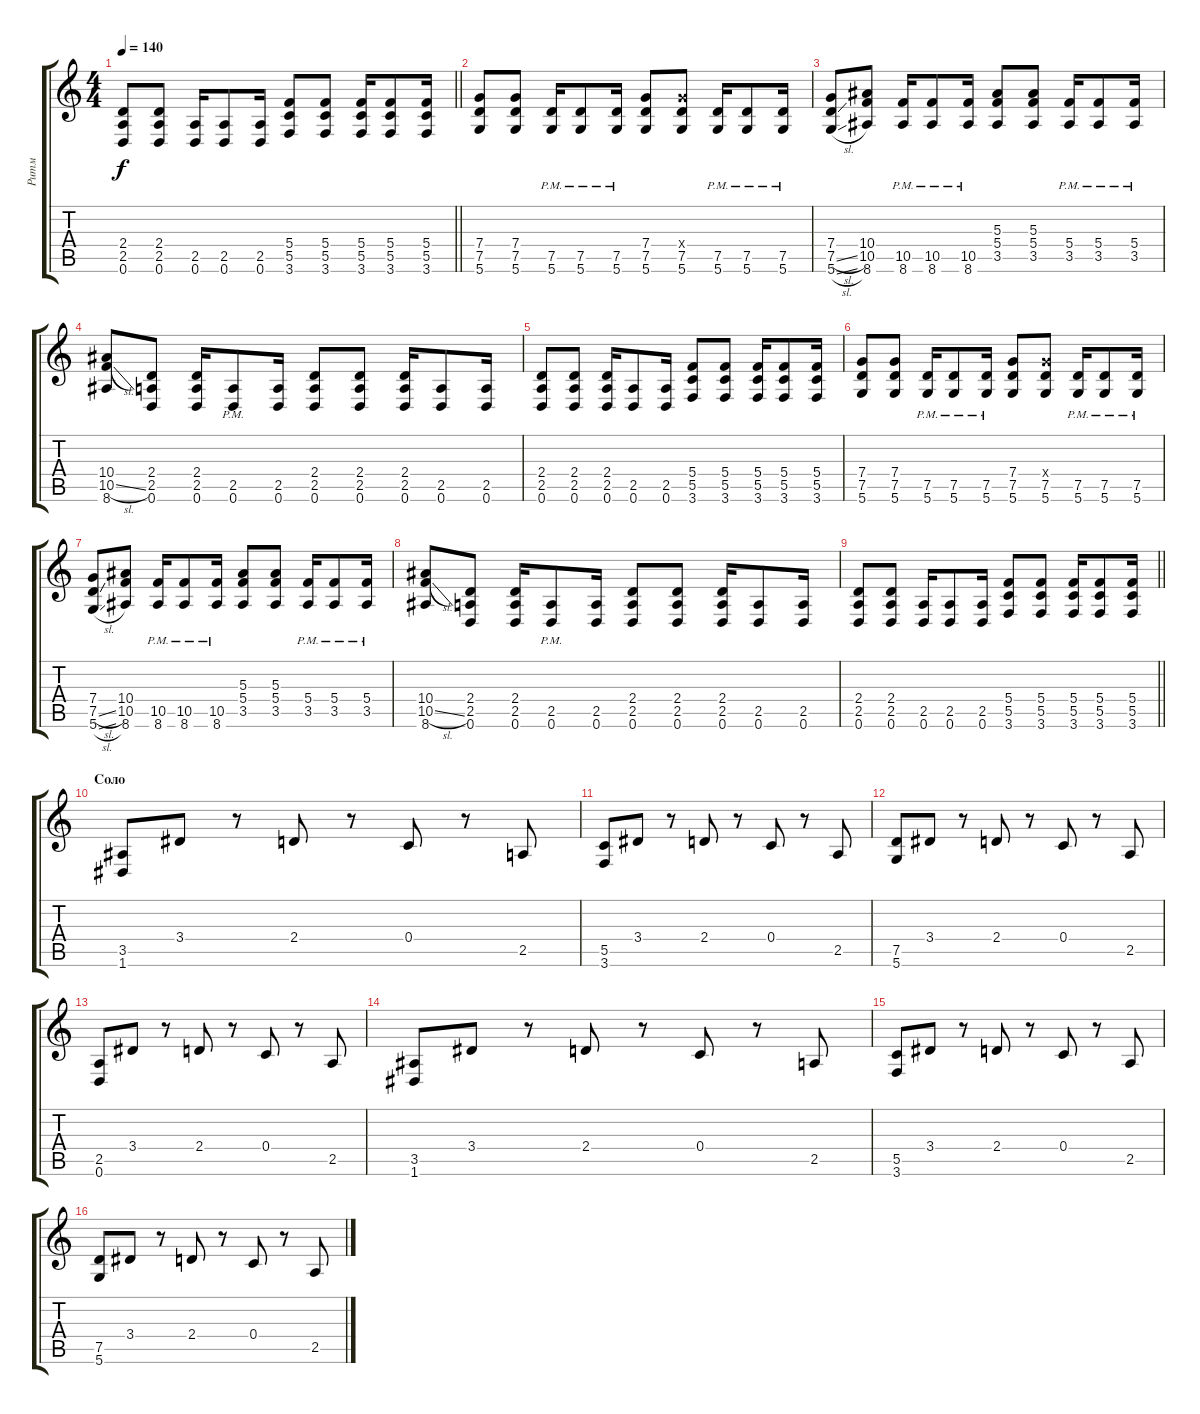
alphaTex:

\track ("Ритм" "Ритм") {instrument distortionguitar}
\staff {score tabs}
\tuning (D4 A3 F3 C3 G2 D2) {hide}
\ts (4 4)
\tempo 140
\clef g2
\barLineRight lightlight
\ks c
(2.4 2.5 0.6).8{dy f} (2.4 2.5 0.6).8 (2.5 0.6).16 (2.5 0.6).8 (2.5 0.6).16 (5.4 5.5 3.6).8 (5.4 5.5 3.6).8 (5.4 5.5 3.6).16 (5.4 5.5 3.6).8 (5.4 5.5 3.6).16 |
(7.4 7.5 5.6).8 (7.4 7.5 5.6).8 (7.5 5.6{pm}).16 (7.5 5.6{pm}).8 (7.5 5.6{pm}).16 (7.4 7.5 5.6).8 (7.4{x} 7.5 5.6).8 (7.5 5.6{pm}).16 (7.5 5.6{pm}).8 (7.5 5.6{pm}).16 |
(7.4 7.5{sl} 5.6{sl}).8 (10.4 10.5 8.6).8 (10.5{pm} 8.6).16 (10.5{pm} 8.6).8 (10.5{pm} 8.6).16 (5.3 5.4 3.5).8 (5.3 5.4 3.5).8 (5.4 3.5{pm}).16 (5.4 3.5{pm}).8 (5.4 3.5{pm}).16 |
(10.4 10.5{sl} 8.6).8 (2.4 2.5 0.6).8 (2.4 2.5 0.6).16 (2.5 0.6{pm}).8 (2.5 0.6).16 (2.4 2.5 0.6).8 (2.4 2.5 0.6).8 (2.4 2.5 0.6).16 (2.5 0.6).8 (2.5 0.6).16 |
(2.4 2.5 0.6).8 (2.4 2.5 0.6).8 (2.4 2.5 0.6).16 (2.5 0.6).8 (2.5 0.6).16 (5.4 5.5 3.6).8 (5.4 5.5 3.6).8 (5.4 5.5 3.6).16 (5.4 5.5 3.6).8 (5.4 5.5 3.6).16 |
(7.4 7.5 5.6).8 (7.4 7.5 5.6).8 (7.5 5.6{pm}).16 (7.5 5.6{pm}).8 (7.5 5.6{pm}).16 (7.4 7.5 5.6).8 (7.4{x} 7.5 5.6).8 (7.5 5.6{pm}).16 (7.5 5.6{pm}).8 (7.5 5.6{pm}).16 |
(7.4 7.5{sl} 5.6{sl}).8 (10.4 10.5 8.6).8 (10.5{pm} 8.6).16 (10.5{pm} 8.6).8 (10.5{pm} 8.6).16 (5.3 5.4 3.5).8 (5.3 5.4 3.5).8 (5.4 3.5{pm}).16 (5.4 3.5{pm}).8 (5.4 3.5{pm}).16 |
(10.4 10.5{sl} 8.6).8 (2.4 2.5 0.6).8 (2.4 2.5 0.6).16 (2.5 0.6{pm}).8 (2.5 0.6).16 (2.4 2.5 0.6).8 (2.4 2.5 0.6).8 (2.4 2.5 0.6).16 (2.5 0.6).8 (2.5 0.6).16 |
\barLineRight lightlight
(2.4 2.5 0.6).8 (2.4 2.5 0.6).8 (2.5 0.6).16 (2.5 0.6).8 (2.5 0.6).16 (5.4 5.5 3.6).8 (5.4 5.5 3.6).8 (5.4 5.5 3.6).16 (5.4 5.5 3.6).8 (5.4 5.5 3.6).16 |
\section ("" "Соло")
(3.5 1.6).8 3.4.8 r.8 2.4.8 r.8 0.4.8 r.8 2.5.8 |
(5.5 3.6).8 3.4.8 r.8 2.4.8 r.8 0.4.8 r.8 2.5.8 |
(7.5 5.6).8 3.4.8 r.8 2.4.8 r.8 0.4.8 r.8 2.5.8 |
(2.5 0.6).8 3.4.8 r.8 2.4.8 r.8 0.4.8 r.8 2.5.8 |
(3.5 1.6).8 3.4.8 r.8 2.4.8 r.8 0.4.8 r.8 2.5.8 |
(5.5 3.6).8 3.4.8 r.8 2.4.8 r.8 0.4.8 r.8 2.5.8 |
(7.5 5.6).8 3.4.8 r.8 2.4.8 r.8 0.4.8 r.8 2.5.8
